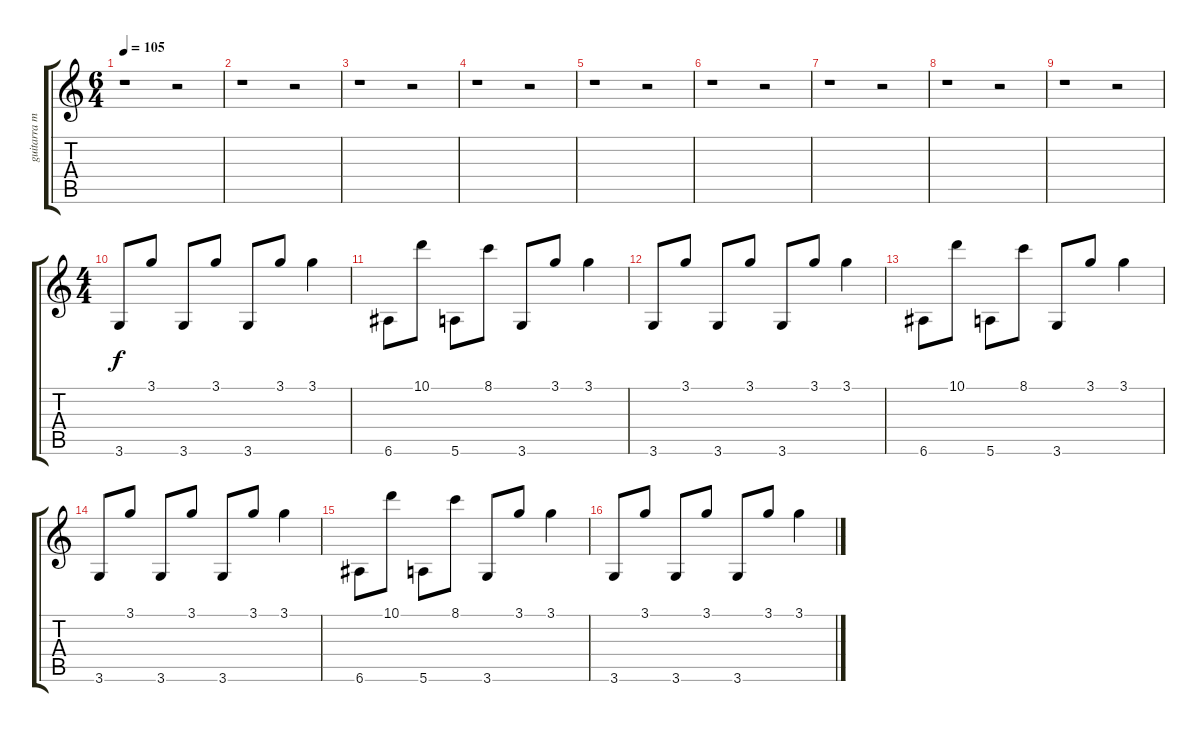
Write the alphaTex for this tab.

\track ("guitarra muted" "guitarra m") {instrument electricguitarmuted}
\staff {score tabs}
\tuning (E4 B3 G3 D3 A2 E2) {hide}
\ts (6 4)
\tempo 105
\clef g2
\ks c
r.1{dy f} r.2 |
r.1 r.2 |
r.1 r.2 |
r.1 r.2 |
r.1 r.2 |
r.1 r.2 |
r.1 r.2 |
r.1 r.2 |
r.1 r.2 |
\ts (4 4)
3.6.8 3.1.8 3.6.8 3.1.8 3.6.8 3.1.8 3.1.4 |
6.6.8 10.1.8 5.6.8 8.1.8 3.6.8 3.1.8 3.1.4 |
3.6.8 3.1.8 3.6.8 3.1.8 3.6.8 3.1.8 3.1.4 |
6.6.8 10.1.8 5.6.8 8.1.8{volume 7} 3.6.8 3.1.8 3.1.4 |
3.6.8 3.1.8 3.6.8 3.1.8 3.6.8{volume 5} 3.1.8 3.1.4 |
6.6.8 10.1.8 5.6.8{volume 4} 8.1.8 3.6.8 3.1.8 3.1.4 |
3.6.8 3.1.8 3.6.8 3.1.8 3.6.8{volume 2} 3.1.8 3.1.4
